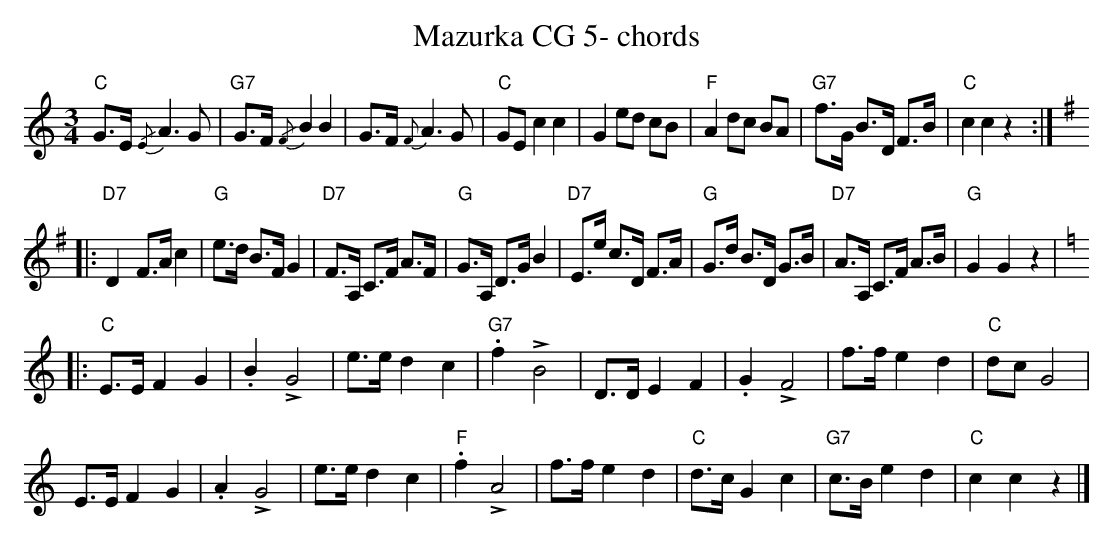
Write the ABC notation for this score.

X:1
T:Mazurka CG 5- chords
M:3/4
L:1/8
K:C %%MIDI gchordon
"C"G>E {/E}A3G | "G7"G>F {/F}B2B2 | G>F {F}A3G | "C"GE c2c2 | G2 ed cB | "F"A2dc BA | "G7"f>G B>D F>B | "C"c2c2z2 :: [K:G]
"D7"D2 F>A c2 | "G"e>d B>FG2 | "D7"F>A, C>F A>F | "G"G>A, D>GB2 | "D7"E>e c>D F>A | "G"G>d B>D G>B | "D7"A>A, C>F A>B | "G"G2G2z2 | [K:C]
|: "C"E>E F2G2 | .B2!>!G4 | e>e d2c2 | "G7".f2!>!B4 | D>D E2F2 | .G2 !>!F4 | f>fe2d2 | "C"dcG4 |
E>EF2G2 | .A2!>!G4 | e>ed2c2 | "F".f2!>!A4 | f>f e2d2 | "C"d>cG2c2 | "G7"c>B e2d2 | "C"c2c2z2 |]
